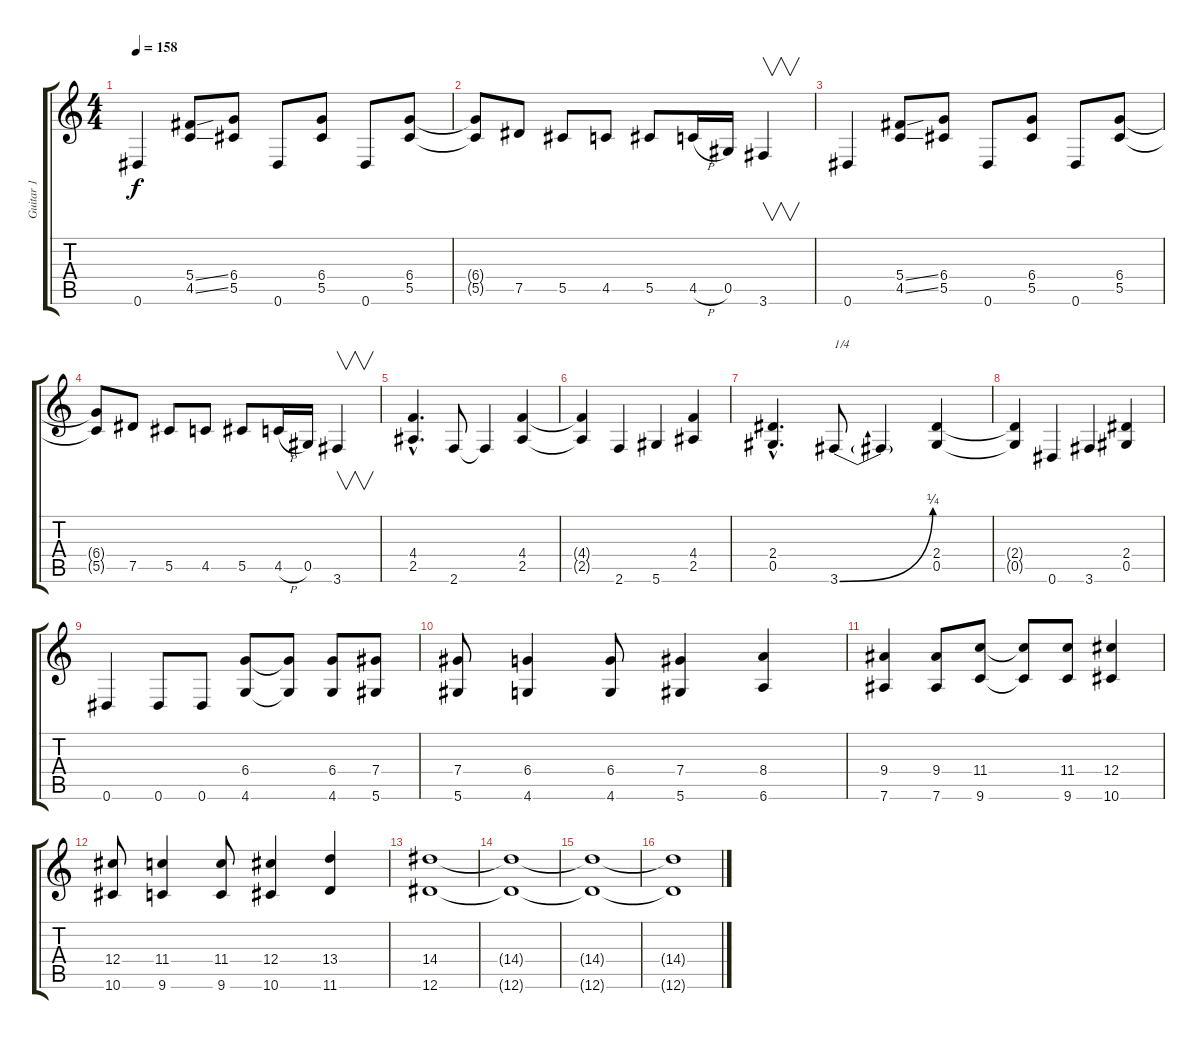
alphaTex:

\track ("Guitar 1" "Guitar 1") {instrument distortionguitar}
\staff {score tabs}
\tuning (Eb4 Bb3 Gb3 Db3 Ab2 Eb2) {hide}
\ts (4 4)
\tempo 158
\clef g2
\ks c
0.6.4{dy f} (5.4{ss} 4.5{ss}).8 (6.4 5.5).8 0.6.8 (6.4 5.5).8 0.6.8 (6.4 5.5).8 |
(6.4{t} 5.5{t}).8 7.5.8 5.5.8 4.5.8 5.5.8 4.5{h}.16 0.5.16 3.6.4{v} |
0.6.4 (5.4{ss} 4.5{ss}).8 (6.4 5.5).8 0.6.8 (6.4 5.5).8 0.6.8 (6.4 5.5).8 |
(6.4{t} 5.5{t}).8 7.5.8 5.5.8 4.5.8 5.5.8 4.5{h}.16 0.5.16 3.6.4{v} |
(4.4{hac} 2.5{hac}).4{d} 2.6.8 2.6{t}.4 (4.4 2.5).4 |
(4.4{t} 2.5{t}).4 2.6.4 5.6.4 (4.4 2.5).4 |
(2.4{hac} 0.5{hac}).4{d} 3.6{be (bend 0 0 60 1)}.8{txt "1/4"} 3.6{t}.4 (2.4 0.5).4 |
(2.4{t} 0.5{t}).4 0.6.4 3.6.4 (2.4 0.5).4 |
0.6.4 0.6.8 0.6.8 (6.4 4.6).8 (6.4{t} 4.6{t}).8 (6.4 4.6).8 (7.4 5.6).8 |
(7.4 5.6).8 (6.4 4.6).4 (6.4 4.6).8 (7.4 5.6).4 (8.4 6.6).4 |
(9.4 7.6).4 (9.4 7.6).8 (11.4 9.6).8 (11.4{t} 9.6{t}).8 (11.4 9.6).8 (12.4 10.6).4 |
(12.4 10.6).8 (11.4 9.6).4 (11.4 9.6).8 (12.4 10.6).4 (13.4 11.6).4 |
(14.4 12.6).1 |
(14.4{t} 12.6{t}).1 |
(14.4{t} 12.6{t}).1 |
(14.4{t} 12.6{t}).1
